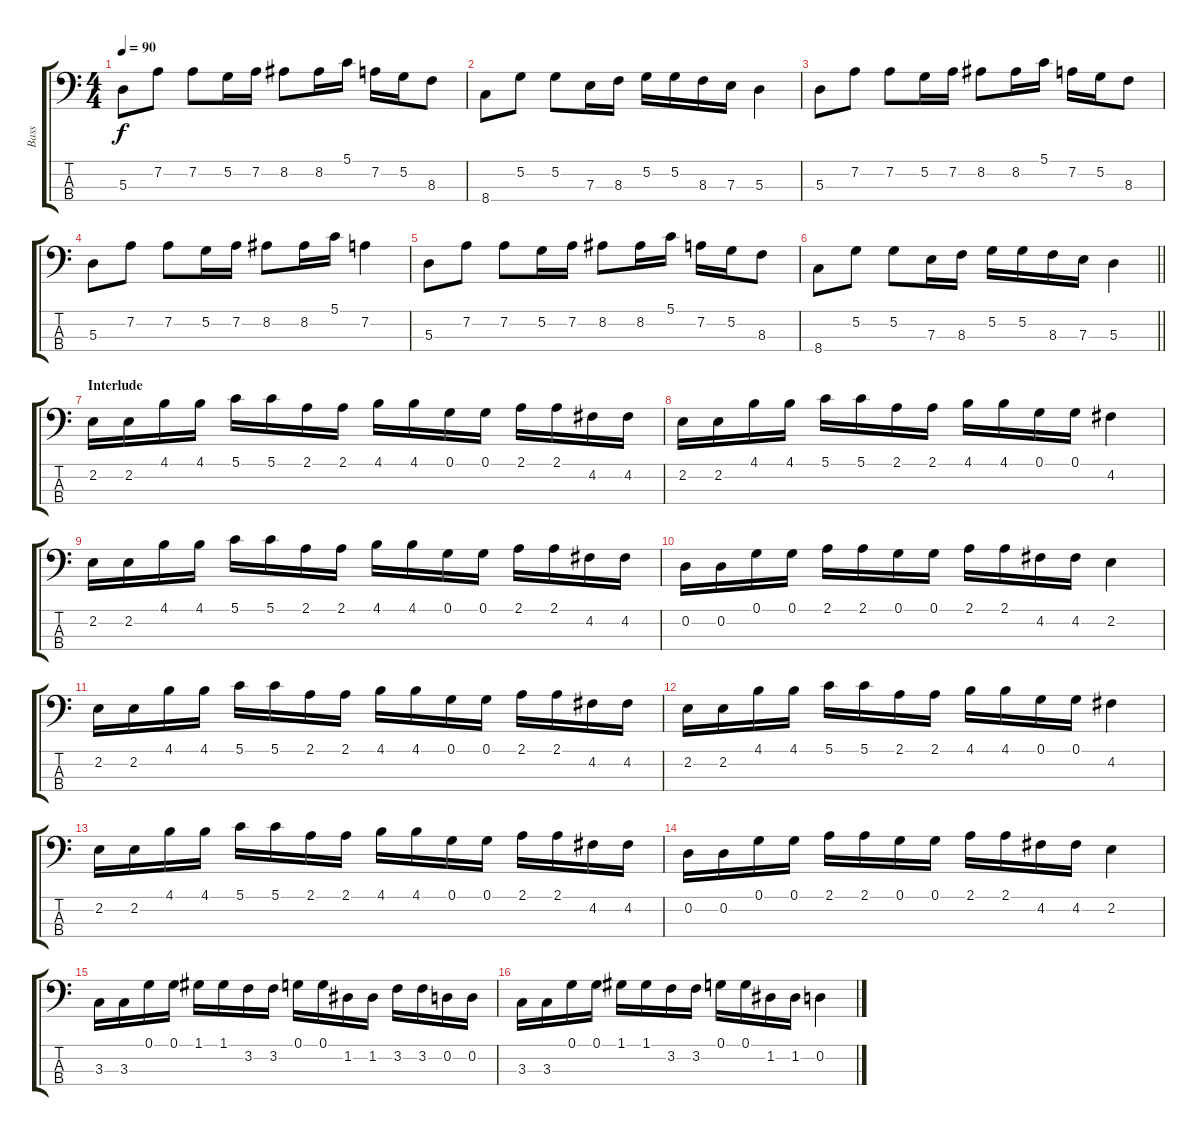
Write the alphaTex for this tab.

\track ("Bass" "Bass") {instrument electricbassfinger}
\staff {score tabs}
\tuning (G2 D2 A1 E1) {hide}
\ts (4 4)
\tempo 90
\clef f4
\ks c
5.3.8{dy f} 7.2.8 7.2.8 5.2.16 7.2.16 8.2.8 8.2.16 5.1.16 7.2.16 5.2.16 8.3.8 |
8.4.8 5.2.8 5.2.8 7.3.16 8.3.16 5.2.16 5.2.16 8.3.16 7.3.16 5.3.4 |
5.3.8 7.2.8 7.2.8 5.2.16 7.2.16 8.2.8 8.2.16 5.1.16 7.2.16 5.2.16 8.3.8 |
5.3.8 7.2.8 7.2.8 5.2.16 7.2.16 8.2.8 8.2.16 5.1.16 7.2.4 |
5.3.8 7.2.8 7.2.8 5.2.16 7.2.16 8.2.8 8.2.16 5.1.16 7.2.16 5.2.16 8.3.8 |
\barLineRight lightlight
8.4.8 5.2.8 5.2.8 7.3.16 8.3.16 5.2.16 5.2.16 8.3.16 7.3.16 5.3.4 |
\section ("" "Interlude")
2.2.16 2.2.16 4.1.16 4.1.16 5.1.16 5.1.16 2.1.16 2.1.16 4.1.16 4.1.16 0.1.16 0.1.16 2.1.16 2.1.16 4.2.16 4.2.16 |
2.2.16 2.2.16 4.1.16 4.1.16 5.1.16 5.1.16 2.1.16 2.1.16 4.1.16 4.1.16 0.1.16 0.1.16 4.2.4 |
2.2.16 2.2.16 4.1.16 4.1.16 5.1.16 5.1.16 2.1.16 2.1.16 4.1.16 4.1.16 0.1.16 0.1.16 2.1.16 2.1.16 4.2.16 4.2.16 |
0.2.16 0.2.16 0.1.16 0.1.16 2.1.16 2.1.16 0.1.16 0.1.16 2.1.16 2.1.16 4.2.16 4.2.16 2.2.4 |
2.2.16 2.2.16 4.1.16 4.1.16 5.1.16 5.1.16 2.1.16 2.1.16 4.1.16 4.1.16 0.1.16 0.1.16 2.1.16 2.1.16 4.2.16 4.2.16 |
2.2.16 2.2.16 4.1.16 4.1.16 5.1.16 5.1.16 2.1.16 2.1.16 4.1.16 4.1.16 0.1.16 0.1.16 4.2.4 |
2.2.16 2.2.16 4.1.16 4.1.16 5.1.16 5.1.16 2.1.16 2.1.16 4.1.16 4.1.16 0.1.16 0.1.16 2.1.16 2.1.16 4.2.16 4.2.16 |
0.2.16 0.2.16 0.1.16 0.1.16 2.1.16 2.1.16 0.1.16 0.1.16 2.1.16 2.1.16 4.2.16 4.2.16 2.2.4 |
3.3.16 3.3.16 0.1.16 0.1.16 1.1.16 1.1.16 3.2.16 3.2.16 0.1.16 0.1.16 1.2.16 1.2.16 3.2.16 3.2.16 0.2.16 0.2.16 |
3.3.16 3.3.16 0.1.16 0.1.16 1.1.16 1.1.16 3.2.16 3.2.16 0.1.16 0.1.16 1.2.16 1.2.16 0.2.4
